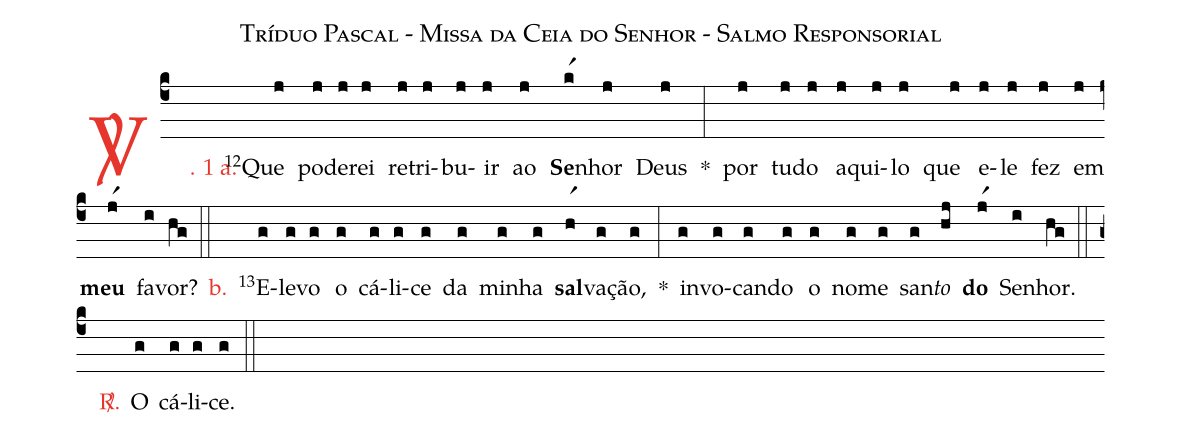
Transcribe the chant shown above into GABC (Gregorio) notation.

name: Tríduo Pascal - Missa da Ceia do Senhor - Salmo Responsorial;
%%
(c4)

<c><sp>V/</sp>. 1 a.</c>() <v>\VSup{12}</v>Que(j) po(j)de(j)rei(j) re(j)tri(j)bu(j)ir(j) ao(j) <b>Se</b>(kr1)nhor(j) Deus(j) *(:)
por(j) tu(j)do(j) a(j)qui(j)lo(j) que(j) e(j)le(j) fez(j) em(j) <b>meu</b>(jr1) fa(i)vor?(hg)

(::)

<nlba><c>b.</c>() <v>\VSup{13}</v>E</nlba>(g)le(g)vo(g) o(g) cá(g)li(g)ce(g) da(g) mi(g)nha(g) <b>sal</b>(hr1)va(g)ção,(g) *(:)
in(g)vo(g)can(g)do(g) o(g) no(g)me(g) san(g)<i>to</i>(hj) <b>do</b>(jr1) Se(i)nhor.(hg)

(::)

<nlba><c><sp>R/</sp>.</c>() O</nlba>(g) cá(g)li(g)ce.(g)

(::)
